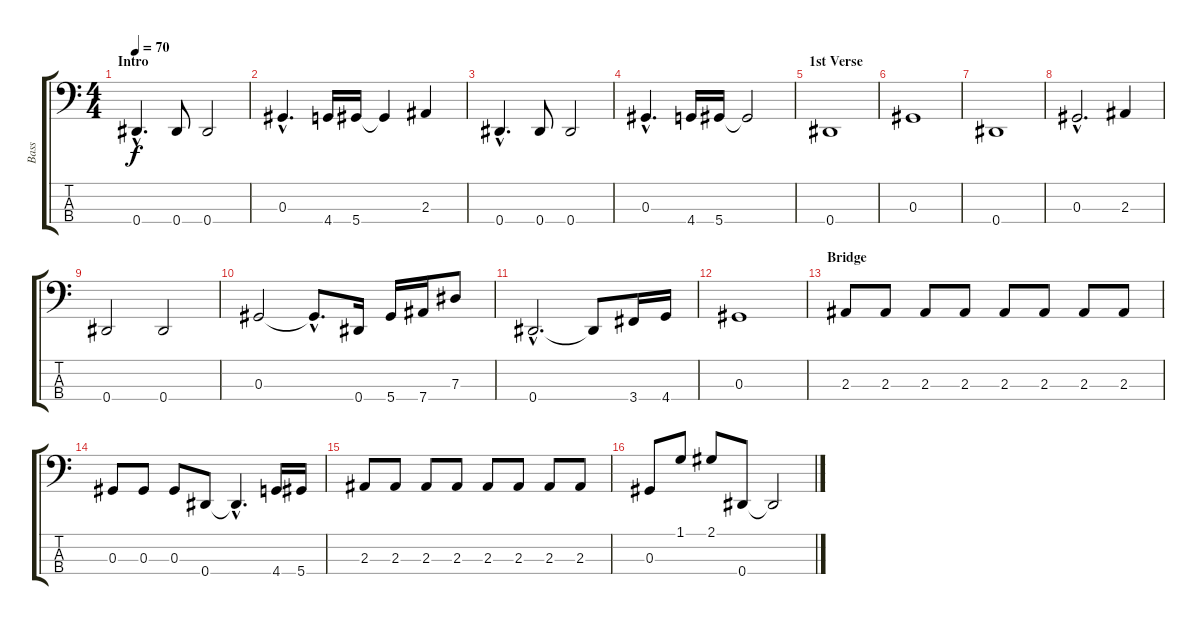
\track ("Bass" "Bass") {instrument electricbassfinger}
\staff {score tabs}
\tuning (Gb2 Db2 Ab1 Eb1) {hide}
\ts (4 4)
\section ("" "Intro")
\tempo 70
\clef f4
\ks c
0.4{hac}.4{d dy f instrument electricbassfinger} 0.4.8 0.4.2 |
0.3{hac}.4{d} 4.4.16 5.4.16 5.4{t}.4 2.3.4 |
0.4{hac}.4{d} 0.4.8 0.4.2 |
0.3{hac}.4{d} 4.4.16 5.4.16 5.4{t}.2 |
\section ("" "1st Verse")
0.4.1 |
0.3.1 |
0.4.1 |
0.3{hac}.2{d} 2.3.4 |
0.4.2 0.4.2 |
0.3.2 0.3{hac t}.8{d} 0.4.16 5.4.16 7.4.16 7.3.8 |
0.4{hac}.2{d} 0.4{t}.8 3.4.16 4.4.16 |
0.3.1 |
\section ("" "Bridge")
2.3.8 2.3.8 2.3.8 2.3.8 2.3.8 2.3.8 2.3.8 2.3.8 |
0.3.8 0.3.8 0.3.8 0.4.8 0.4{hac t}.4{d} 4.4.16 5.4.16 |
2.3.8 2.3.8 2.3.8 2.3.8 2.3.8 2.3.8 2.3.8 2.3.8 |
0.3.8 1.1.8 2.1.8 0.4.8 0.4{t}.2
